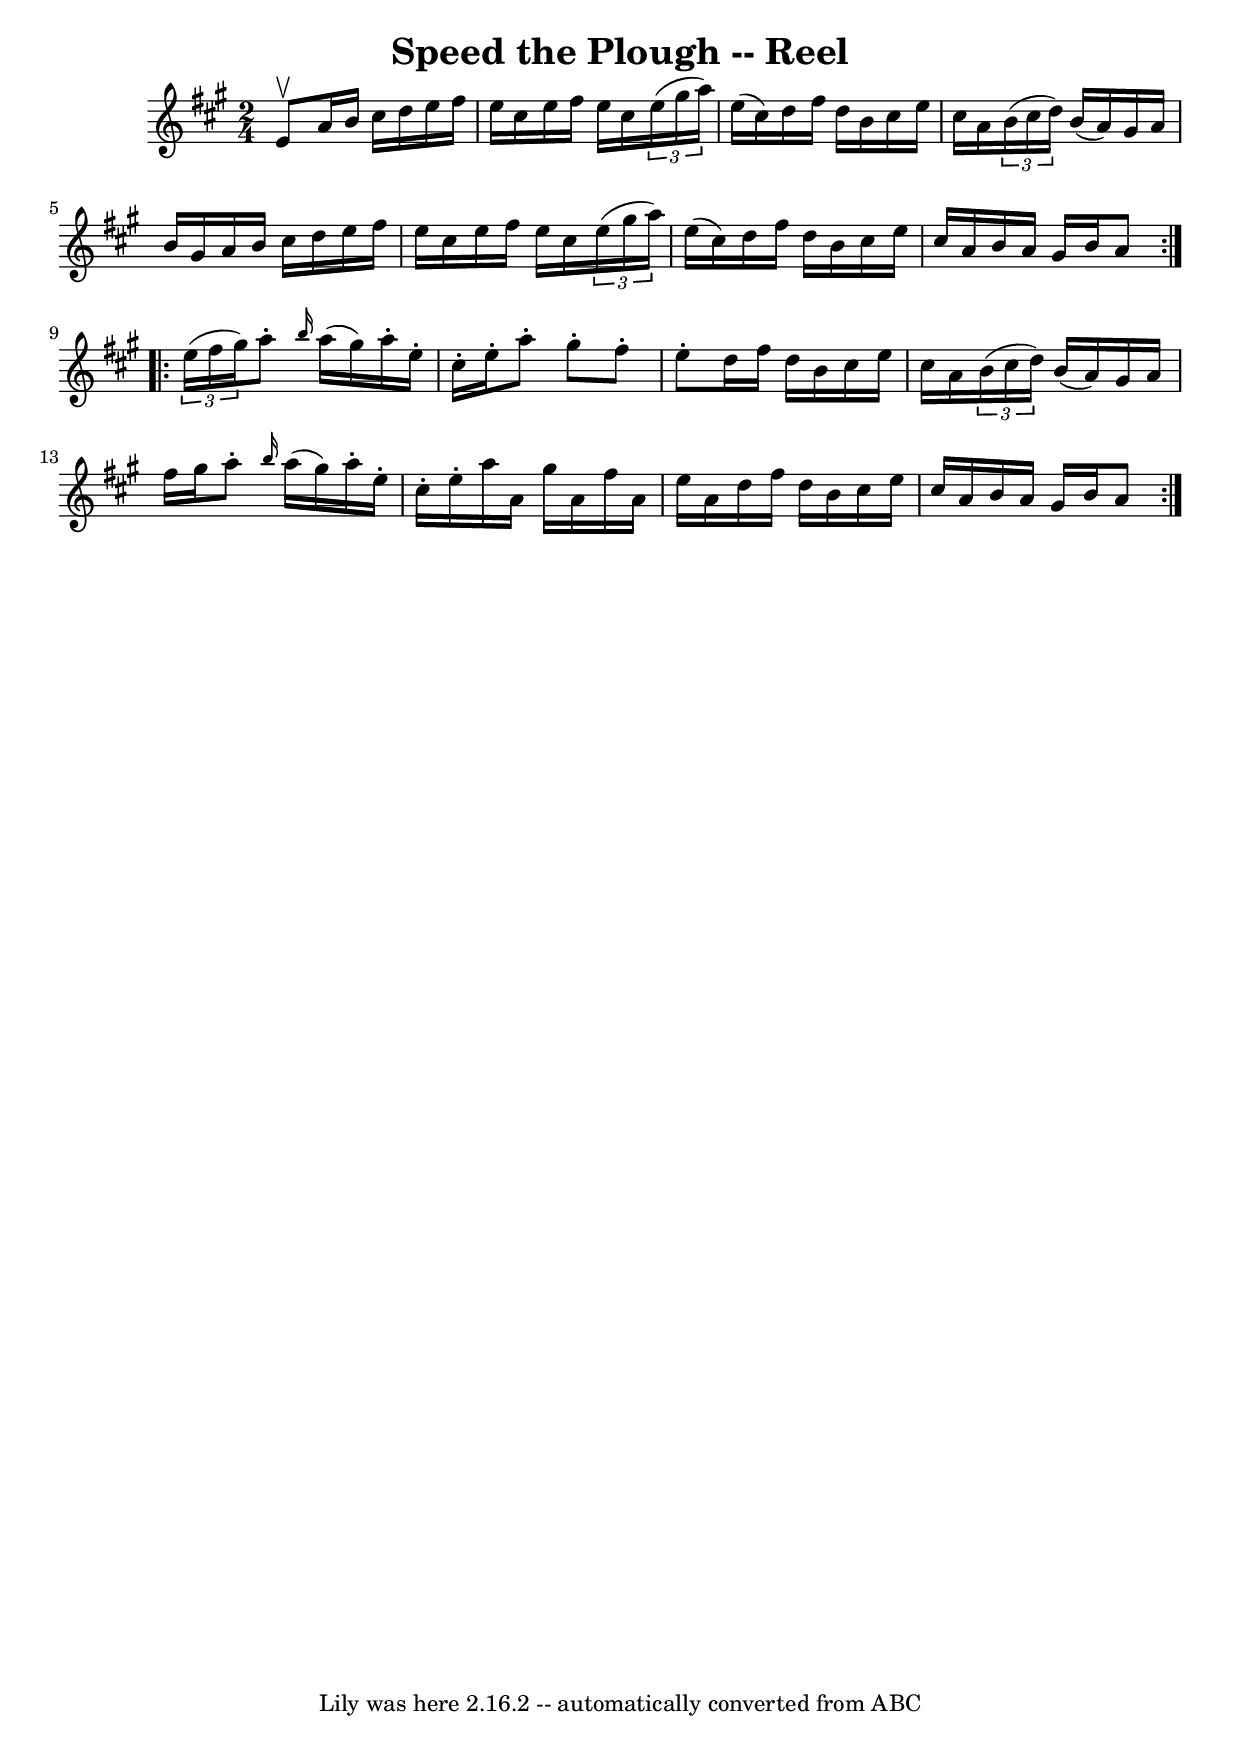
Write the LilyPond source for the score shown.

\version "2.16.2"
\include "Mammoth.ily"
\header {
  %% book = "Ryan's Mammoth Collection"
  crossRefNumber = "1"
  footnotes = "\\\\161"
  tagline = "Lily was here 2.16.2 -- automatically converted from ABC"
  title = "Speed the Plough -- Reel"

}
voicedefault =  {



  \repeat volta 2 {

    \time 2/4 
    \key a \major e'8^\upbow |
    a'16 b'16 cis''16    
    d''16 e''16 fis''16 e''16 cis''16    |
    e''16 fis''16    
    e''16 cis''16    \times 2/3 { e''16 (gis''16 a''16) 
				} e''16 (
    cis''16)   |
    d''16 fis''16 d''16 b'16 cis''16 e''16  
    cis''16 a'16    |
    \times 2/3 { b'16 (cis''16 d''16) 
	       }  
    b'16 (a'16) gis'16 a'16 b'16 gis'16    |
    a'16    
    b'16 cis''16 d''16 e''16 fis''16 e''16 cis''16    |
    
    e''16 fis''16 e''16 cis''16    \times 2/3 { e''16 (gis''16    
						a''16) 
					      } e''16 (cis''16)   |
    d''16 fis''16 d''16    
    b'16 cis''16 e''16 cis''16 a'16    |
    b'16 a'16    
    gis'16 b'16 a'8  
  } 
  \repeat volta 2 {
    \times 2/3 { e''16 (fis''16 
		 gis''16) 
	       } |
    a''8 -. \grace { b''16  
		   } a''16 (gis''16  
    -) a''16 -. e''16 -. cis''16 -. e''16 -.   |
    a''8 -. gis''8 
    -. fis''8 -. e''8 -.   |
    d''16 fis''16 d''16 b'16    
    cis''16 e''16 cis''16 a'16    |
    \times 2/3 { b'16 (
		 cis''16 d''16) 
	       } b'16 (a'16) gis'16 a'16 fis''16    
    gis''16    |
    a''8 -. \grace { b''16  
		   } a''16 (gis''16)   
    a''16 -. e''16 -. cis''16 -. e''16 -.   |
    a''16 a'16    
    gis''16 a'16 fis''16 a'16 e''16 a'16    |
    d''16    
    fis''16 d''16 b'16 cis''16 e''16 cis''16 a'16    |
    
    b'16 a'16 gis'16 b'16 a'8  
  }   

}

\score{
  <<

    \context Staff="default"
    {
      \voicedefault 
      
    }

  >>
  \layout {
    
  }
  \midi {
  }

}
